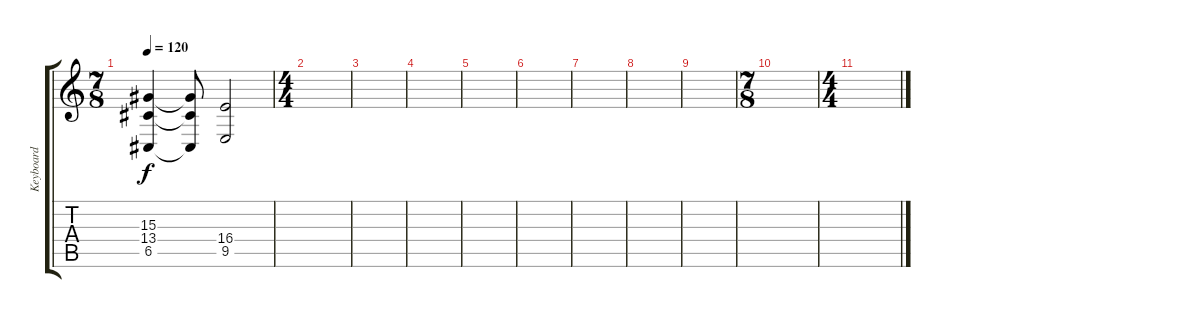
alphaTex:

\track ("Keyboard" "Keyboard") {instrument choiraahs}
\staff {score tabs}
\tuning (D4 A3 F3 C3 G2 D2) {hide}
\ts (7 8)
\tempo 120
\clef g2
\ks c
(15.3{t} 13.4{t} 6.5{t}).4{dy f} (15.3{t} 13.4{t} 6.5{t}).8 (16.4 9.5).2 |
\ts (4 4)
|
|
|
|
|
|
|
|
\ts (7 8)
|
\ts (4 4)
